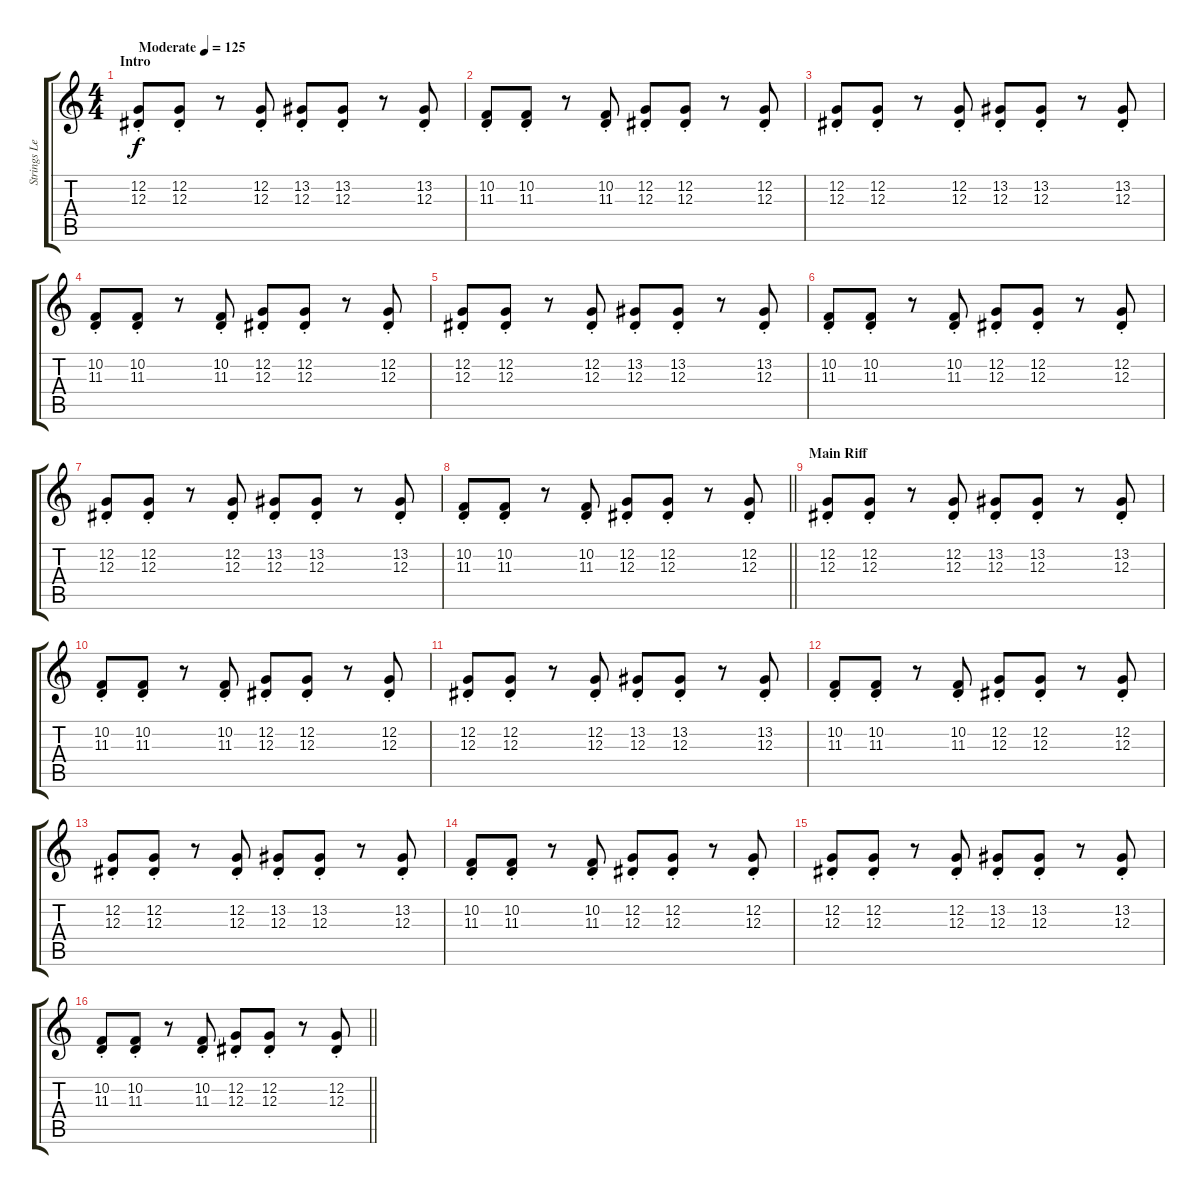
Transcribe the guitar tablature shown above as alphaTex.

\track ("Strings Left" "Strings Le") {instrument stringensemble1}
\staff {score tabs}
\tuning (C4 G3 Eb3 Bb2 F2 C2) {hide}
\ts (4 4)
\section ("" "Intro ")
\tempo (125 "Moderate")
\clef g2
\ks c
(12.2{st} 12.3{st}).8{dy f instrument stringensemble1} (12.2{st} 12.3{st}).8 r.8 (12.2{st} 12.3{st}).8 (13.2{st} 12.3{st}).8 (13.2{st} 12.3{st}).8 r.8 (13.2{st} 12.3{st}).8 |
(10.2{st} 11.3{st}).8 (10.2{st} 11.3{st}).8 r.8 (10.2{st} 11.3{st}).8 (12.2{st} 12.3{st}).8 (12.2{st} 12.3{st}).8 r.8 (12.2{st} 12.3{st}).8 |
(12.2{st} 12.3{st}).8 (12.2{st} 12.3{st}).8 r.8 (12.2{st} 12.3{st}).8 (13.2{st} 12.3{st}).8 (13.2{st} 12.3{st}).8 r.8 (13.2{st} 12.3{st}).8 |
(10.2{st} 11.3{st}).8 (10.2{st} 11.3{st}).8 r.8 (10.2{st} 11.3{st}).8 (12.2{st} 12.3{st}).8 (12.2{st} 12.3{st}).8 r.8 (12.2{st} 12.3{st}).8 |
(12.2{st} 12.3{st}).8 (12.2{st} 12.3{st}).8 r.8 (12.2{st} 12.3{st}).8 (13.2{st} 12.3{st}).8 (13.2{st} 12.3{st}).8 r.8 (13.2{st} 12.3{st}).8 |
(10.2{st} 11.3{st}).8 (10.2{st} 11.3{st}).8 r.8 (10.2{st} 11.3{st}).8 (12.2{st} 12.3{st}).8 (12.2{st} 12.3{st}).8 r.8 (12.2{st} 12.3{st}).8 |
(12.2{st} 12.3{st}).8 (12.2{st} 12.3{st}).8 r.8 (12.2{st} 12.3{st}).8 (13.2{st} 12.3{st}).8 (13.2{st} 12.3{st}).8 r.8 (13.2{st} 12.3{st}).8 |
\barLineRight lightlight
(10.2{st} 11.3{st}).8 (10.2{st} 11.3{st}).8 r.8 (10.2{st} 11.3{st}).8 (12.2{st} 12.3{st}).8 (12.2{st} 12.3{st}).8 r.8 (12.2{st} 12.3{st}).8 |
\section ("" "Main Riff")
(12.2{st} 12.3{st}).8 (12.2{st} 12.3{st}).8 r.8 (12.2{st} 12.3{st}).8 (13.2{st} 12.3{st}).8 (13.2{st} 12.3{st}).8 r.8 (13.2{st} 12.3{st}).8 |
(10.2{st} 11.3{st}).8 (10.2{st} 11.3{st}).8 r.8 (10.2{st} 11.3{st}).8 (12.2{st} 12.3{st}).8 (12.2{st} 12.3{st}).8 r.8 (12.2{st} 12.3{st}).8 |
(12.2{st} 12.3{st}).8 (12.2{st} 12.3{st}).8 r.8 (12.2{st} 12.3{st}).8 (13.2{st} 12.3{st}).8 (13.2{st} 12.3{st}).8 r.8 (13.2{st} 12.3{st}).8 |
(10.2{st} 11.3{st}).8 (10.2{st} 11.3{st}).8 r.8 (10.2{st} 11.3{st}).8 (12.2{st} 12.3{st}).8 (12.2{st} 12.3{st}).8 r.8 (12.2{st} 12.3{st}).8 |
(12.2{st} 12.3{st}).8 (12.2{st} 12.3{st}).8 r.8 (12.2{st} 12.3{st}).8 (13.2{st} 12.3{st}).8 (13.2{st} 12.3{st}).8 r.8 (13.2{st} 12.3{st}).8 |
(10.2{st} 11.3{st}).8 (10.2{st} 11.3{st}).8 r.8 (10.2{st} 11.3{st}).8 (12.2{st} 12.3{st}).8 (12.2{st} 12.3{st}).8 r.8 (12.2{st} 12.3{st}).8 |
(12.2{st} 12.3{st}).8 (12.2{st} 12.3{st}).8 r.8 (12.2{st} 12.3{st}).8 (13.2{st} 12.3{st}).8 (13.2{st} 12.3{st}).8 r.8 (13.2{st} 12.3{st}).8 |
\barLineRight lightlight
(10.2{st} 11.3{st}).8 (10.2{st} 11.3{st}).8 r.8 (10.2{st} 11.3{st}).8 (12.2{st} 12.3{st}).8 (12.2{st} 12.3{st}).8 r.8 (12.2{st} 12.3{st}).8
